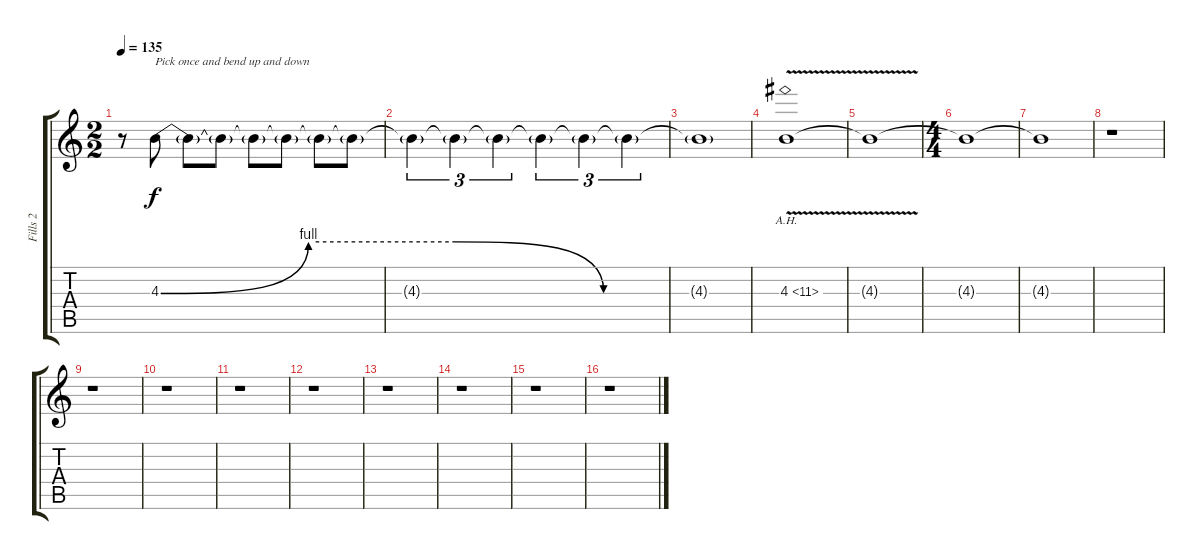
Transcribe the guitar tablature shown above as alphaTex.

\track ("Fills 2" "Fills 2") {instrument distortionguitar}
\staff {score tabs}
\tuning (E4 B3 G3 D3 A2 E2) {hide}
\ts (2 2)
\tempo 135
\clef g2
\ks c
r.8{dy f} 4.3{be (custom 0 0 15 4 30 4 45 0 60 0)}.8{txt "Pick once and bend up and down"} 4.3{t}.8 4.3{t}.8 4.3{t}.8 4.3{t}.8 4.3{t}.8 4.3{t}.8 |
4.3{t}.4{tu (3 2)} 4.3{t}.4{tu (3 2)} 4.3{t}.4{tu (3 2)} 4.3{t}.4{tu (3 2)} 4.3{t}.4{tu (3 2)} 4.3{t}.4{tu (3 2)} |
4.3{t}.1 |
4.3{ah 7 v}.1{volume 4} |
4.3{t}.1 |
\ts (4 4)
4.3{t}.1 |
4.3{t}.1 |
r.1 |
r.1 |
r.1 |
r.1 |
r.1 |
r.1 |
r.1 |
r.1 |
r.1
